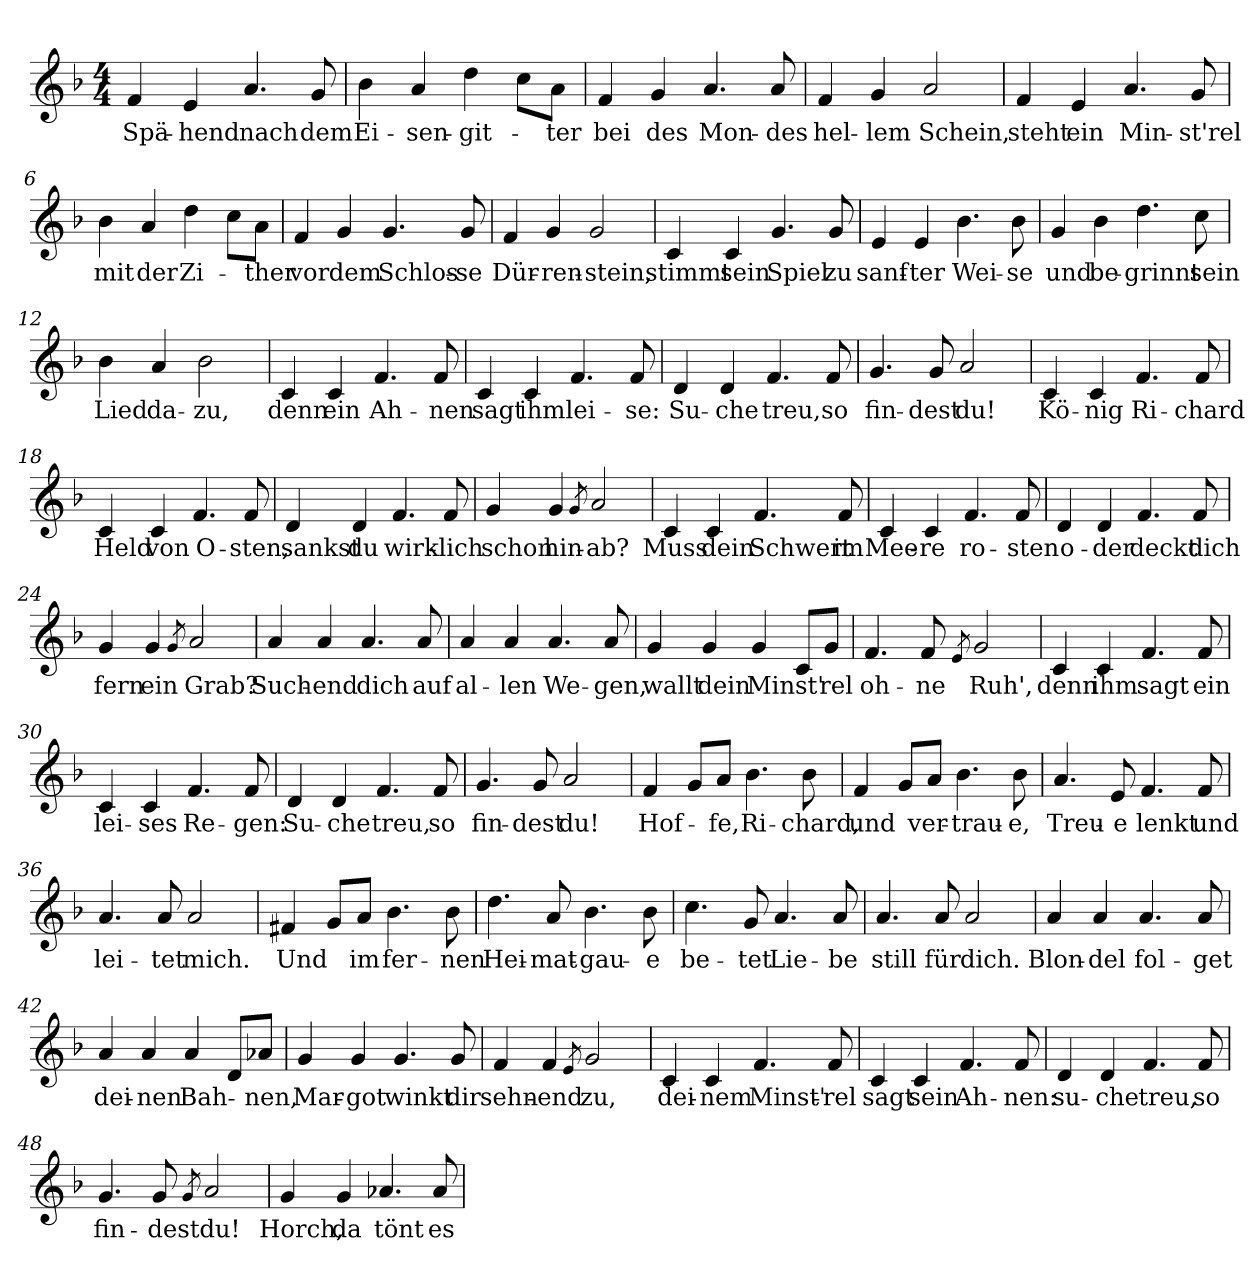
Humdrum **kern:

**kern	**text
*part1	*part1
*staff1	*staff1
*clefG2	*
*k[b-]	*
*M4/4	*
=1	=1
!	!LO:LY:b
4f/	Spä-
!	!LO:LY:b
4e/	-hend
!	!LO:LY:b
4.a/	nach
!	!LO:LY:b
8g/	dem
=2	=2
!	!LO:LY:b
4b-\	Ei-
!	!LO:LY:b
4a/	-sen-
!	!LO:LY:b
4dd\	-git-
8cc\L	.
!	!LO:LY:b
8a\J	-ter
=3	=3
!	!LO:LY:b
4f/	bei
!	!LO:LY:b
4g/	des
!	!LO:LY:b
4.a/	Mon-
!	!LO:LY:b
8a/	-des
=4	=4
!	!LO:LY:b
4f/	hel-
!	!LO:LY:b
4g/	-lem
!	!LO:LY:b
2a/	Schein,
=5	=5
!	!LO:LY:b
4f/	steht
!	!LO:LY:b
4e/	ein
!	!LO:LY:b
4.a/	Min-
!	!LO:LY:b
8g/	-st'rel
=6	=6
!	!LO:LY:b
4b-\	mit
!	!LO:LY:b
4a/	der
!	!LO:LY:b
4dd\	Zi-
8cc\L	.
!	!LO:LY:b
8a\J	-ther
!!LO:LB:g=z
=7	=7
!	!LO:LY:b
4f/	vor
!	!LO:LY:b
4g/	dem
!	!LO:LY:b
4.g/	Schlos-
!	!LO:LY:b
8g/	-se
=8	=8
!	!LO:LY:b
4f/	Dür-
!	!LO:LY:b
4g/	-ren-
!	!LO:LY:b
2g/	-stein,
=9	=9
!	!LO:LY:b
4c/	stimmt
!	!LO:LY:b
4c/	sein
!	!LO:LY:b
4.g/	Spiel
!	!LO:LY:b
8g/	zu
=10	=10
!	!LO:LY:b
4e/	sanf-
!	!LO:LY:b
4e/	-ter
!	!LO:LY:b
4.b-\	Wei-
!	!LO:LY:b
8b-\	-se
=11	=11
!	!LO:LY:b
4g/	und
!	!LO:LY:b
4b-\	be-
!	!LO:LY:b
4.dd\	-grinnt
!	!LO:LY:b
8cc\	sein
=12	=12
!	!LO:LY:b
4b-\	Lied
!	!LO:LY:b
4a/	da-
!	!LO:LY:b
2b-\	zu,
!!LO:LB:g=z
=13	=13
!	!LO:LY:b
4c/	denn
!	!LO:LY:b
4c/	ein
!	!LO:LY:b
4.f/	Ah-
!	!LO:LY:b
8f/	-nen
=14	=14
!	!LO:LY:b
4c/	sagt
!	!LO:LY:b
4c/	ihm
!	!LO:LY:b
4.f/	lei-
!	!LO:LY:b
8f/	-se:
=15	=15
!	!LO:LY:b
4d/	Su-
!	!LO:LY:b
4d/	-che
!	!LO:LY:b
4.f/	treu,
!	!LO:LY:b
8f/	so
=16	=16
!	!LO:LY:b
4.g/	fin-
!	!LO:LY:b
8g/	-dest
!	!LO:LY:b
2a/	du!
=17	=17
!	!LO:LY:b
4c/	Kö-
!	!LO:LY:b
4c/	-nig
!	!LO:LY:b
4.f/	Ri-
!	!LO:LY:b
8f/	-chard
=18	=18
!	!LO:LY:b
4c/	Held
!	!LO:LY:b
4c/	von
!	!LO:LY:b
4.f/	O-
!	!LO:LY:b
8f/	-sten,
!!LO:LB:g=z
=19	=19
!	!LO:LY:b
4d/	sankst
!	!LO:LY:b
4d/	du
!	!LO:LY:b
4.f/	wirk-
!	!LO:LY:b
8f/	-lich
=20	=20
!	!LO:LY:b
4g/	schon
!	!LO:LY:b
4g/	hin-
8qg/	.
!	!LO:LY:b
2a/	ab?
=21	=21
!	!LO:LY:b
4c/	Muss
!	!LO:LY:b
4c/	dein
!	!LO:LY:b
4.f/	Schwert
!	!LO:LY:b
8f/	im
=22	=22
!	!LO:LY:b
4c/	Mee-
!	!LO:LY:b
4c/	-re
!	!LO:LY:b
4.f/	ro-
!	!LO:LY:b
8f/	-sten
=23	=23
!	!LO:LY:b
4d/	o-
!	!LO:LY:b
4d/	-der
!	!LO:LY:b
4.f/	deckt
!	!LO:LY:b
8f/	dich
=24	=24
!	!LO:LY:b
4g/	fern
!	!LO:LY:b
4g/	ein
8qg/	.
!	!LO:LY:b
2a/	Grab?
!!LO:LB:g=z
=25	=25
!	!LO:LY:b
4a/	Such-
!	!LO:LY:b
4a/	-end
!	!LO:LY:b
4.a/	dich
!	!LO:LY:b
8a/	auf
=26	=26
!	!LO:LY:b
4a/	al-
!	!LO:LY:b
4a/	-len
!	!LO:LY:b
4.a/	We-
!	!LO:LY:b
8a/	-gen,
=27	=27
!	!LO:LY:b
4g/	wallt
!	!LO:LY:b
4g/	dein
!	!LO:LY:b
4g/	Minst'
8c/L	.
!	!LO:LY:b
8g/J	-rel
=28	=28
!	!LO:LY:b
4.f/	oh-
!	!LO:LY:b
8f/	-ne
8qe/	.
!	!LO:LY:b
2g/	Ruh',
=29	=29
!	!LO:LY:b
4c/	denn
!	!LO:LY:b
4c/	ihm
!	!LO:LY:b
4.f/	sagt
!	!LO:LY:b
8f/	ein
=30	=30
!	!LO:LY:b
4c/	lei-
!	!LO:LY:b
4c/	-ses
!	!LO:LY:b
4.f/	Re-
!	!LO:LY:b
8f/	-gen:
!!LO:LB:g=z
=31	=31
!	!LO:LY:b
4d/	Su-
!	!LO:LY:b
4d/	-che
!	!LO:LY:b
4.f/	treu,
!	!LO:LY:b
8f/	so
=32	=32
!	!LO:LY:b
4.g/	fin-
!	!LO:LY:b
8g/	-dest
!	!LO:LY:b
2a/	du!
=33	=33
!	!LO:LY:b
4f/	Hof-
8g/L	.
!	!LO:LY:b
8a/J	-fe,
!	!LO:LY:b
4.b-\	Ri-
!	!LO:LY:b
8b-\	-chard,
=34	=34
!	!LO:LY:b
4f/	und
8g/L	.
!	!LO:LY:b
8a/J	ver-
!	!LO:LY:b
4.b-\	-trau-
!	!LO:LY:b
8b-\	-e,
=35	=35
!	!LO:LY:b
4.a/	Treu-
!	!LO:LY:b
8e/	-e
!	!LO:LY:b
4.f/	lenkt
!	!LO:LY:b
8f/	und
=36	=36
!	!LO:LY:b
4.a/	lei-
!	!LO:LY:b
8a/	-tet
!	!LO:LY:b
2a/	mich.
=37	=37
!	!LO:LY:b
4f#X/	Und
8g/L	.
!	!LO:LY:b
8a/J	im
!	!LO:LY:b
4.b-\	fer-
!	!LO:LY:b
8b-\	-nen
!!LO:LB:g=z
=38	=38
!	!LO:LY:b
4.dd\	Hei-
!	!LO:LY:b
8a/	-mat-
!	!LO:LY:b
4.b-\	-gau-
!	!LO:LY:b
8b-\	-e
=39	=39
!	!LO:LY:b
4.cc\	be-
!	!LO:LY:b
8g/	-tet
!	!LO:LY:b
4.a/	Lie-
!	!LO:LY:b
8a/	-be
=40	=40
!	!LO:LY:b
4.a/	still
!	!LO:LY:b
8a/	für
!	!LO:LY:b
2a/	dich.
=41	=41
!	!LO:LY:b
4a/	Blon-
!	!LO:LY:b
4a/	-del
!	!LO:LY:b
4.a/	fol-
!	!LO:LY:b
8a/	-get
=42	=42
!	!LO:LY:b
4a/	dei-
!	!LO:LY:b
4a/	-nen
!	!LO:LY:b
4a/	Bah-
8d/L	.
!	!LO:LY:b
8a-X/J	-nen,
=43	=43
!	!LO:LY:b
4g/	Mar-
!	!LO:LY:b
4g/	-got
!	!LO:LY:b
4.g/	winkt
!	!LO:LY:b
8g/	dir
=44	=44
!	!LO:LY:b
4f/	sehn-
!	!LO:LY:b
4f/	-end
8qe/	.
!	!LO:LY:b
2g/	zu,
!!LO:LB:g=z
=45	=45
!	!LO:LY:b
4c/	dei-
!	!LO:LY:b
4c/	-nem
!	!LO:LY:b
4.f/	Minst'-
!	!LO:LY:b
8f/	-rel
=46	=46
!	!LO:LY:b
4c/	sagt
!	!LO:LY:b
4c/	sein
!	!LO:LY:b
4.f/	Ah-
!	!LO:LY:b
8f/	-nen:
=47	=47
!	!LO:LY:b
4d/	su-
!	!LO:LY:b
4d/	-che
!	!LO:LY:b
4.f/	treu,
!	!LO:LY:b
8f/	so
=48	=48
!	!LO:LY:b
4.g/	fin-
!	!LO:LY:b
8g/	-dest
8qg/	.
!	!LO:LY:b
2a/	du!
=49	=49
!	!LO:LY:b
4g/	Horch,
!	!LO:LY:b
4g/	da
!	!LO:LY:b
4.a-X/	tönt
!	!LO:LY:b
8a-/	es
=	=
*-	*-
